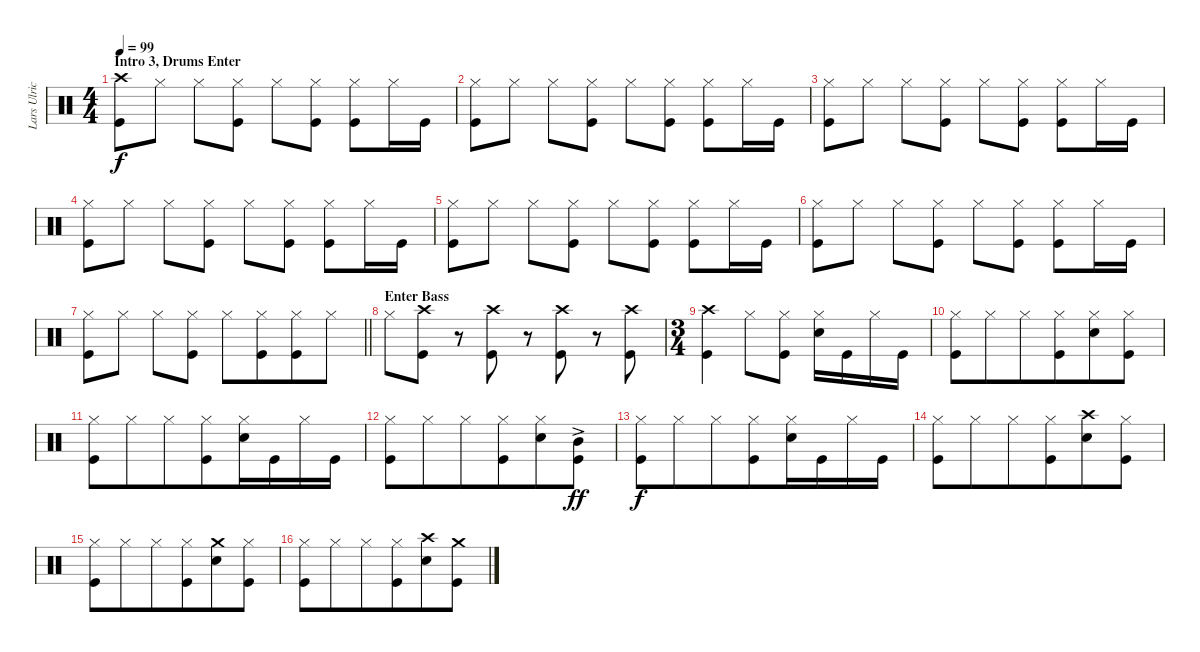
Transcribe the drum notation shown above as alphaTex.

\track ("Lars Ulrich" "Lars Ulric") {instrument percussion}
\staff {score}
\articulation defaults
\ts (4 4)
\section ("" "Intro 3, Drums Enter")
\tempo 99
\clef neutral
\ks c
("Crash high (hit)" "Kick (hit)").8{dy f} "Hi-Hat (closed)".8 "Hi-Hat (closed)".8 ("Hi-Hat (closed)" "Kick (hit)").8 "Hi-Hat (closed)".8 ("Hi-Hat (closed)" "Kick (hit)").8 ("Hi-Hat (closed)" "Kick (hit)").8 "Hi-Hat (closed)".16 "Kick (hit)".16 |
("Hi-Hat (closed)" "Kick (hit)").8 "Hi-Hat (closed)".8 "Hi-Hat (closed)".8 ("Hi-Hat (closed)" "Kick (hit)").8 "Hi-Hat (closed)".8 ("Hi-Hat (closed)" "Kick (hit)").8 ("Hi-Hat (closed)" "Kick (hit)").8 "Hi-Hat (closed)".16 "Kick (hit)".16 |
("Hi-Hat (closed)" "Kick (hit)").8 "Hi-Hat (closed)".8 "Hi-Hat (closed)".8 ("Hi-Hat (closed)" "Kick (hit)").8 "Hi-Hat (closed)".8 ("Hi-Hat (closed)" "Kick (hit)").8 ("Hi-Hat (closed)" "Kick (hit)").8 "Hi-Hat (closed)".16 "Kick (hit)".16 |
("Hi-Hat (closed)" "Kick (hit)").8 "Hi-Hat (closed)".8 "Hi-Hat (closed)".8 ("Hi-Hat (closed)" "Kick (hit)").8 "Hi-Hat (closed)".8 ("Hi-Hat (closed)" "Kick (hit)").8 ("Hi-Hat (closed)" "Kick (hit)").8 "Hi-Hat (closed)".16 "Kick (hit)".16 |
("Hi-Hat (closed)" "Kick (hit)").8 "Hi-Hat (closed)".8 "Hi-Hat (closed)".8 ("Hi-Hat (closed)" "Kick (hit)").8 "Hi-Hat (closed)".8 ("Hi-Hat (closed)" "Kick (hit)").8 ("Hi-Hat (closed)" "Kick (hit)").8 "Hi-Hat (closed)".16 "Kick (hit)".16 |
("Hi-Hat (closed)" "Kick (hit)").8 "Hi-Hat (closed)".8 "Hi-Hat (closed)".8 ("Hi-Hat (closed)" "Kick (hit)").8 "Hi-Hat (closed)".8 ("Hi-Hat (closed)" "Kick (hit)").8 ("Hi-Hat (closed)" "Kick (hit)").8 "Hi-Hat (closed)".16 "Kick (hit)".16 |
\barLineRight lightlight
("Hi-Hat (closed)" "Kick (hit)").8 "Hi-Hat (closed)".8 "Hi-Hat (closed)".8 ("Hi-Hat (closed)" "Kick (hit)").8 "Hi-Hat (closed)".8 ("Hi-Hat (closed)" "Kick (hit)").8{beam merge} ("Hi-Hat (closed)" "Kick (hit)").8 "Hi-Hat (closed)".8 |
\section ("" "Enter Bass")
"Hi-Hat (closed)".8 ("Crash high (hit)" "Kick (hit)").8 r.8 ("Crash high (hit)" "Kick (hit)").8 r.8 ("Crash high (hit)" "Kick (hit)").8 r.8 ("Crash high (hit)" "Kick (hit)").8 |
\ts (3 4)
("Crash high (hit)" "Kick (hit)").4 "Hi-Hat (closed)".8 ("Hi-Hat (closed)" "Kick (hit)").8 ("Hi-Hat (closed)" "Snare (hit) 2").16 "Kick (hit)".16 "Hi-Hat (closed)".16 "Kick (hit)".16 |
("Hi-Hat (closed)" "Kick (hit)").8 "Hi-Hat (closed)".8{beam merge} "Hi-Hat (closed)".8 ("Hi-Hat (closed)" "Kick (hit)").8{beam merge} ("Hi-Hat (closed)" "Snare (hit) 2").8 ("Hi-Hat (closed)" "Kick (hit)").8 |
("Hi-Hat (closed)" "Kick (hit)").8 "Hi-Hat (closed)".8{beam merge} "Hi-Hat (closed)".8 ("Hi-Hat (closed)" "Kick (hit)").8{beam merge} ("Hi-Hat (closed)" "Snare (hit) 2").16 "Kick (hit)".16 "Hi-Hat (closed)".16 "Kick (hit)".16 |
("Hi-Hat (closed)" "Kick (hit)").8 "Hi-Hat (closed)".8{beam merge} "Hi-Hat (closed)".8 ("Hi-Hat (closed)" "Kick (hit)").8{beam merge} ("Hi-Hat (closed)" "Snare (hit) 2").8 ("Mid Tom (hit)"{ac} "Kick (hit)").8{dy ff} |
("Hi-Hat (closed)" "Kick (hit)").8{dy f} "Hi-Hat (closed)".8{beam merge} "Hi-Hat (closed)".8 ("Hi-Hat (closed)" "Kick (hit)").8{beam merge} ("Hi-Hat (closed)" "Snare (hit) 2").16 "Kick (hit)".16 "Hi-Hat (closed)".16 "Kick (hit)".16 |
("Hi-Hat (closed)" "Kick (hit)").8 "Hi-Hat (closed)".8{beam merge} "Hi-Hat (closed)".8 ("Hi-Hat (closed)" "Kick (hit)").8{beam merge} ("Crash high (hit)" "Snare (hit) 2").8 ("Hi-Hat (closed)" "Kick (hit)").8 |
("Hi-Hat (closed)" "Kick (hit)").8 "Hi-Hat (closed)".8{beam merge} "Hi-Hat (closed)".8 ("Hi-Hat (closed)" "Kick (hit)").8{beam merge} ("Crash medium (hit)" "Snare (hit) 2").8 ("Hi-Hat (closed)" "Kick (hit)").8 |
("Hi-Hat (closed)" "Kick (hit)").8 "Hi-Hat (closed)".8{beam merge} "Hi-Hat (closed)".8 ("Hi-Hat (closed)" "Kick (hit)").8{beam merge} ("Crash high (hit)" "Snare (hit) 2").8 ("Crash medium (hit)" "Kick (hit)").8
